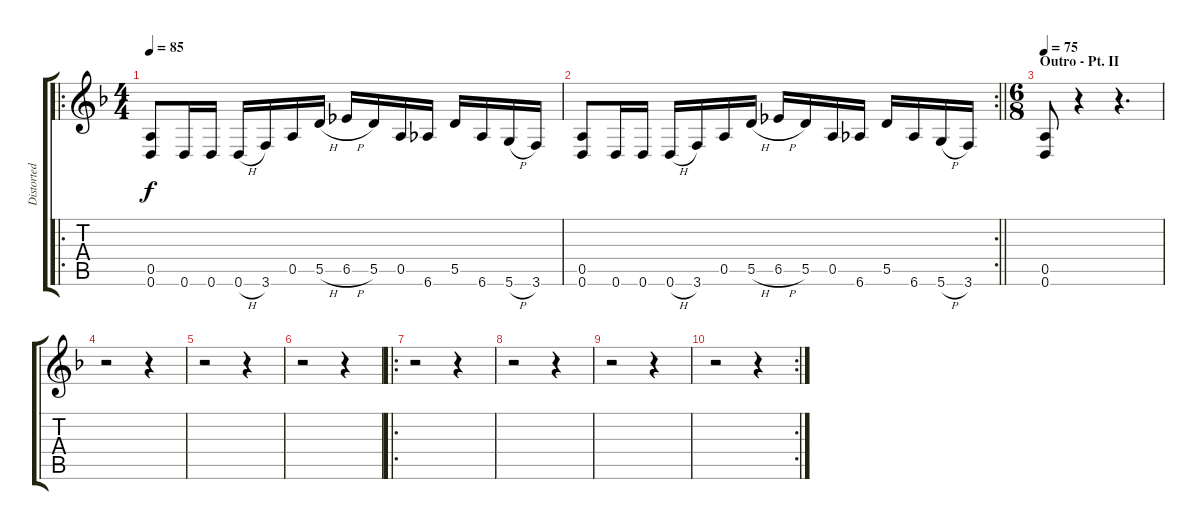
\track ("Distorted Guitar 3" "Distorted ") {instrument distortionguitar}
\staff {score tabs}
\tuning (E4 B3 G3 D3 A2 D2) {hide}
\ro
\ts (4 4)
\tempo 85
\clef g2
\ks f
(0.5 0.6).8{dy f} 0.6.16 0.6.16 0.6{h}.16 3.6.16 0.5.16 5.5{h}.16 6.5{h}.16 5.5.16 0.5.16 6.6.16 5.5.16 6.6.16 5.6{h}.16 3.6.16 |
\rc 2
\barLineRight lightlight
(0.5 0.6).8 0.6.16 0.6.16 0.6{h}.16 3.6.16 0.5.16 5.5{h}.16 6.5{h}.16 5.5.16 0.5.16 6.6.16 5.5.16 6.6.16 5.6{h}.16 3.6.16 |
\ts (6 8)
\section ("" "Outro - Pt. II")
\tempo 75
(0.5 0.6).8 r.4 r.4{d} |
r.2 r.4 |
r.2 r.4 |
r.2 r.4 |
\ro
r.2 r.4 |
r.2 r.4 |
r.2 r.4 |
\rc 2
r.2 r.4
